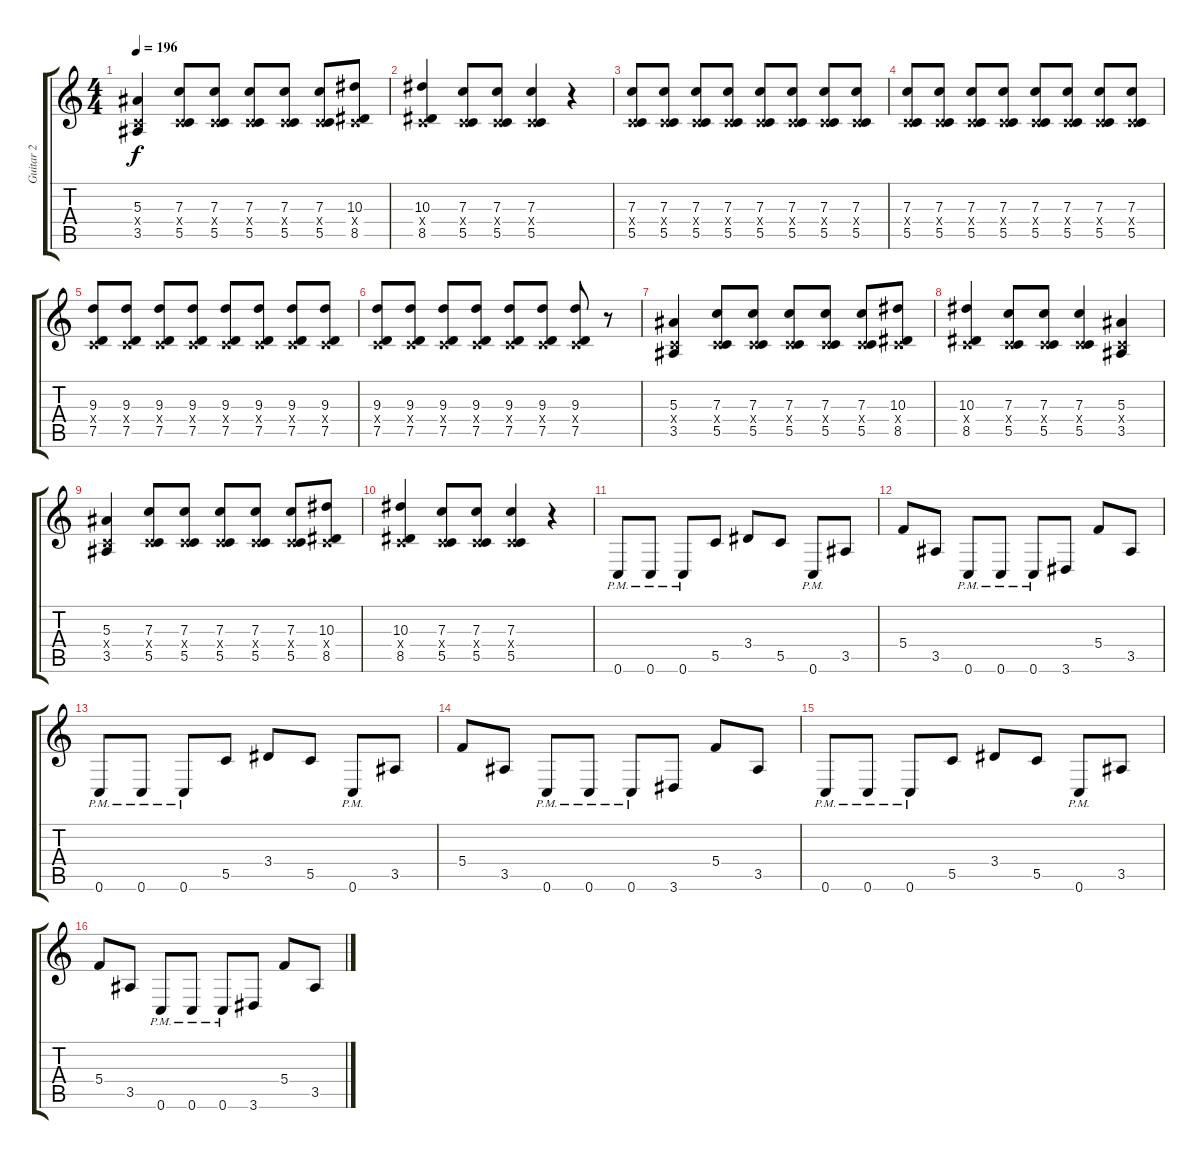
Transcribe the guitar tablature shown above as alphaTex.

\track ("Guitar 2" "Guitar 2") {instrument overdrivenguitar}
\staff {score tabs}
\tuning (D4 A3 F3 C3 G2 C2) {hide}
\ts (4 4)
\tempo 196
\clef g2
\ks c
(5.3 0.4{x} 3.5).4{dy f} (7.3 0.4{x} 5.5).8 (7.3 0.4{x} 5.5).8 (7.3 0.4{x} 5.5).8 (7.3 0.4{x} 5.5).8 (7.3 0.4{x} 5.5).8 (10.3 0.4{x} 8.5).8 |
(10.3 0.4{x} 8.5).4 (7.3 0.4{x} 5.5).8 (7.3 0.4{x} 5.5).8 (7.3 0.4{x} 5.5).4 r.4 |
(7.3 0.4{x} 5.5).8 (7.3 0.4{x} 5.5).8 (7.3 0.4{x} 5.5).8 (7.3 0.4{x} 5.5).8 (7.3 0.4{x} 5.5).8 (7.3 0.4{x} 5.5).8 (7.3 0.4{x} 5.5).8 (7.3 0.4{x} 5.5).8 |
(7.3 0.4{x} 5.5).8 (7.3 0.4{x} 5.5).8 (7.3 0.4{x} 5.5).8 (7.3 0.4{x} 5.5).8 (7.3 0.4{x} 5.5).8 (7.3 0.4{x} 5.5).8 (7.3 0.4{x} 5.5).8 (7.3 0.4{x} 5.5).8 |
(9.3 0.4{x} 7.5).8 (9.3 0.4{x} 7.5).8 (9.3 0.4{x} 7.5).8 (9.3 0.4{x} 7.5).8 (9.3 0.4{x} 7.5).8 (9.3 0.4{x} 7.5).8 (9.3 0.4{x} 7.5).8 (9.3 0.4{x} 7.5).8 |
(9.3 0.4{x} 7.5).8 (9.3 0.4{x} 7.5).8 (9.3 0.4{x} 7.5).8 (9.3 0.4{x} 7.5).8 (9.3 0.4{x} 7.5).8 (9.3 0.4{x} 7.5).8 (9.3 0.4{x} 7.5).8 r.8 |
(5.3 0.4{x} 3.5).4 (7.3 0.4{x} 5.5).8 (7.3 0.4{x} 5.5).8 (7.3 0.4{x} 5.5).8 (7.3 0.4{x} 5.5).8 (7.3 0.4{x} 5.5).8 (10.3 0.4{x} 8.5).8 |
(10.3 0.4{x} 8.5).4 (7.3 0.4{x} 5.5).8 (7.3 0.4{x} 5.5).8 (7.3 0.4{x} 5.5).4 (5.3 0.4{x} 3.5).4 |
(5.3 0.4{x} 3.5).4 (7.3 0.4{x} 5.5).8 (7.3 0.4{x} 5.5).8 (7.3 0.4{x} 5.5).8 (7.3 0.4{x} 5.5).8 (7.3 0.4{x} 5.5).8 (10.3 0.4{x} 8.5).8 |
(10.3 0.4{x} 8.5).4 (7.3 0.4{x} 5.5).8 (7.3 0.4{x} 5.5).8 (7.3 0.4{x} 5.5).4 r.4 |
0.6{pm}.8 0.6{pm}.8 0.6{pm}.8 5.5.8 3.4.8 5.5.8 0.6{pm}.8 3.5.8 |
5.4.8 3.5.8 0.6{pm}.8 0.6{pm}.8 0.6{pm}.8 3.6.8 5.4.8 3.5.8 |
0.6{pm}.8 0.6{pm}.8 0.6{pm}.8 5.5.8 3.4.8 5.5.8 0.6{pm}.8 3.5.8 |
5.4.8 3.5.8 0.6{pm}.8 0.6{pm}.8 0.6{pm}.8 3.6.8 5.4.8 3.5.8 |
0.6{pm}.8 0.6{pm}.8 0.6{pm}.8 5.5.8 3.4.8 5.5.8 0.6{pm}.8 3.5.8 |
5.4.8 3.5.8 0.6{pm}.8 0.6{pm}.8 0.6{pm}.8 3.6.8 5.4.8 3.5.8
